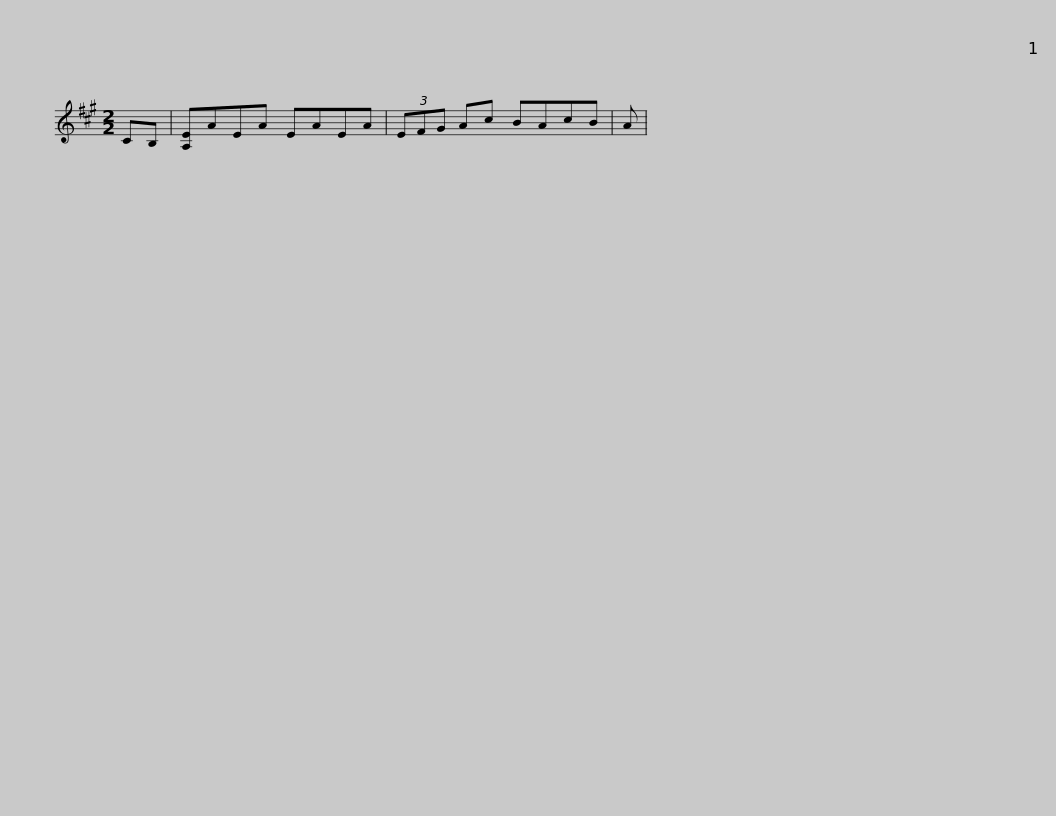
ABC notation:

X:1
L:1/8
M:2/2
I:linebreak $
K:A
V:1 treble
V:1
 CB, | [A,E]AEA EAEA | (3EFG Ac BAcB | A | %4
